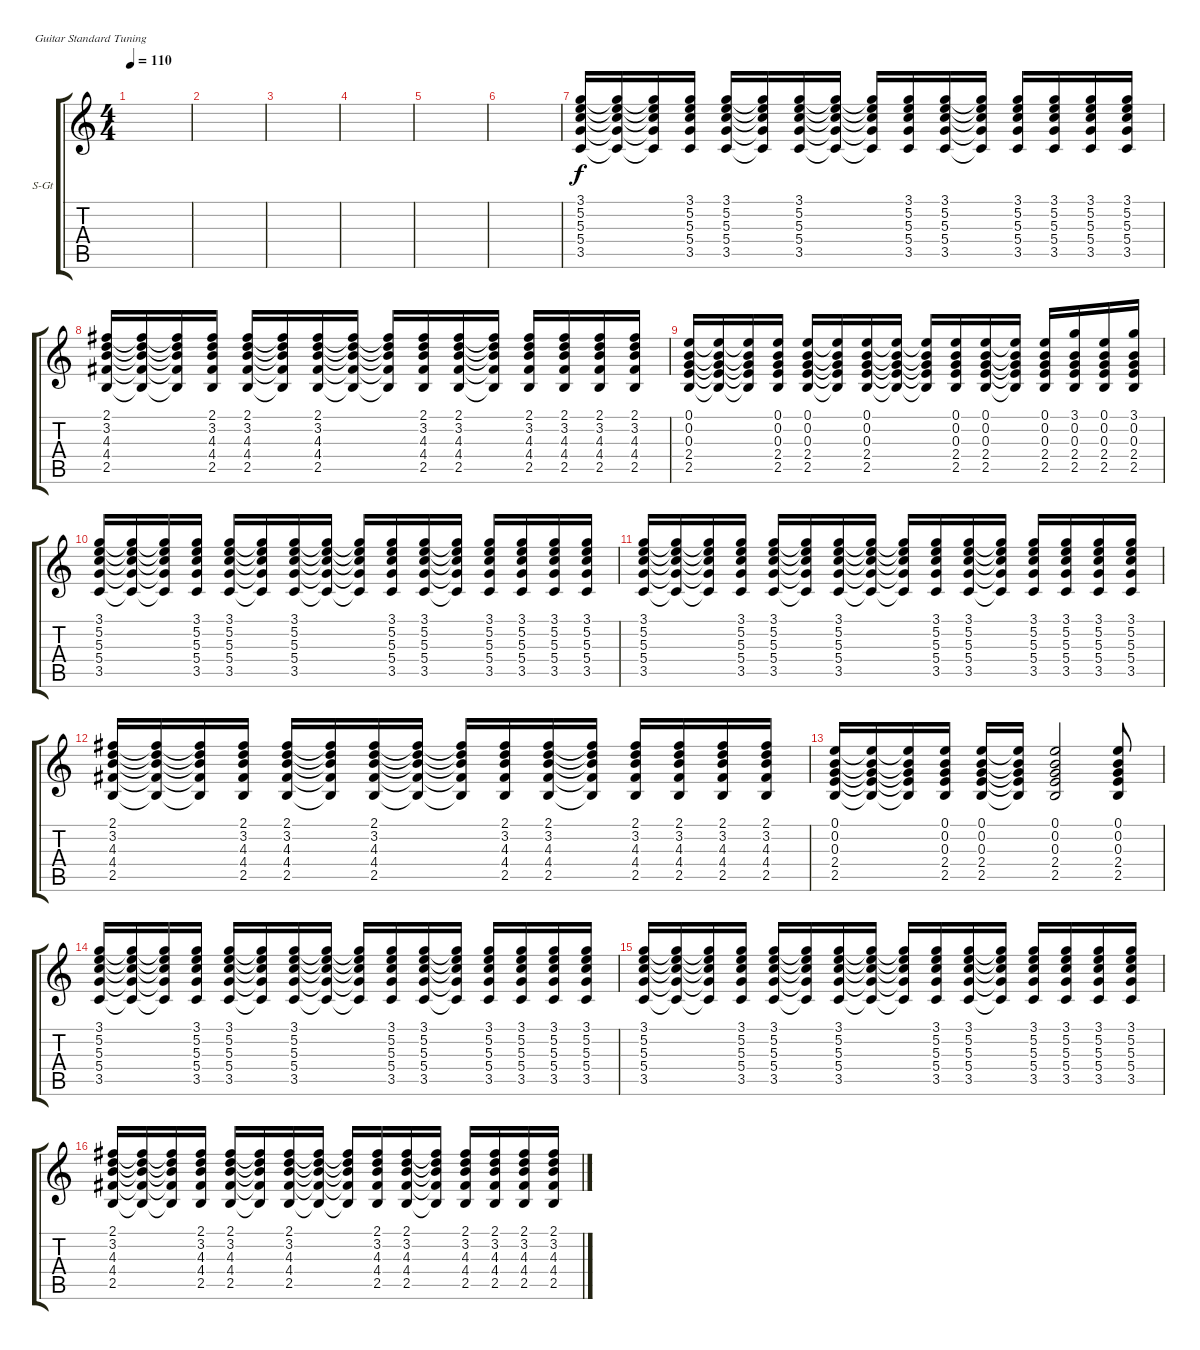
\defaultSystemsLayout 4
\bracketExtendMode groupsimilarinstruments
\firstSystemTrackNameOrientation horizontal
\otherSystemsTrackNameOrientation horizontal
\track ("Steel Guitar" "S-Gt") {instrument acousticguitarsteel}
\staff {score tabs}
\tuning (E4 B3 G3 D3 A2 E2)
\ts (4 4)
\tempo 110
\clef g2
\ks c
|
|
|
|
|
|
(3.5 5.4 5.3 5.2 3.1).16 (3.5{t} 5.4{t} 5.3{t} 5.2{t} 3.1{t}).16 (3.5{t} 5.4{t} 5.3{t} 5.2{t} 3.1{t}).16 (3.5 5.4 5.3 5.2 3.1).16 (3.5 5.4 5.3 5.2 3.1).16 (3.5{t} 5.4{t} 5.3{t} 5.2{t} 3.1{t}).16 (3.5 5.4 5.3 5.2 3.1).16 (3.5{t} 5.4{t} 5.3{t} 5.2{t} 3.1{t}).16 (3.5{t} 5.4{t} 5.3{t} 5.2{t} 3.1{t}).16 (3.5 5.4 5.3 5.2 3.1).16 (3.5 5.4 5.3 5.2 3.1).16 (3.5{t} 5.4{t} 5.3{t} 5.2{t} 3.1{t}).16 (3.5 5.4 5.3 5.2 3.1).16 (3.5 5.4 5.3 5.2 3.1).16 (3.5 5.4 5.3 5.2 3.1).16 (3.5 5.4 5.3 5.2 3.1).16 |
(2.5 4.4 4.3 3.2 2.1).16 (2.5{t} 4.4{t} 4.3{t} 3.2{t} 2.1{t}).16 (2.5{t} 4.4{t} 4.3{t} 3.2{t} 2.1{t}).16 (2.5 4.4 4.3 3.2 2.1).16 (2.5 4.4 4.3 3.2 2.1).16 (2.5{t} 4.4{t} 4.3{t} 3.2{t} 2.1{t}).16 (2.5 4.4 4.3 3.2 2.1).16 (2.5{t} 4.4{t} 4.3{t} 3.2{t} 2.1{t}).16 (2.5{t} 4.4{t} 4.3{t} 3.2{t} 2.1{t}).16 (2.5 4.4 4.3 3.2 2.1).16 (4.4 4.3 3.2 2.1 2.5).16 (2.5{t} 4.4{t} 4.3{t} 3.2{t} 2.1{t}).16 (2.5 4.4 4.3 3.2 2.1).16 (2.5 4.4 4.3 3.2 2.1).16 (2.5 4.4 4.3 3.2 2.1).16 (2.5 4.4 4.3 3.2 2.1).16 |
(2.5 2.4 0.3 0.2 0.1).16 (2.5{t} 2.4{t} 0.3{t} 0.2{t} 0.1{t}).16 (2.5{t} 2.4{t} 0.3{t} 0.2{t} 0.1{t}).16 (2.5 2.4 0.3 0.2 0.1).16 (2.5 2.4 0.3 0.2 0.1).16 (2.5{t} 2.4{t} 0.3{t} 0.2{t} 0.1{t}).16 (2.5 2.4 0.3 0.2 0.1).16 (2.5{t} 2.4{t} 0.3{t} 0.2{t} 0.1{t}).16 (2.5{t} 2.4{t} 0.3{t} 0.2{t} 0.1{t}).16 (2.5 2.4 0.3 0.2 0.1).16 (2.4 0.3 0.2 0.1 2.5).16 (2.5{t} 2.4{t} 0.3{t} 0.2{t} 0.1{t}).16 (2.5 2.4 0.3 0.2 0.1).16 (2.5 2.4 0.3 0.2 3.1).16 (2.5 2.4 0.3 0.2 0.1).16 (2.5 2.4 0.3 0.2 3.1).16 |
(3.5 5.4 5.3 5.2 3.1).16 (3.5{t} 5.4{t} 5.3{t} 5.2{t} 3.1{t}).16 (3.5{t} 5.4{t} 5.3{t} 5.2{t} 3.1{t}).16 (3.5 5.4 5.3 5.2 3.1).16 (3.5 5.4 5.3 5.2 3.1).16 (3.5{t} 5.4{t} 5.3{t} 5.2{t} 3.1{t}).16 (3.5 5.4 5.3 5.2 3.1).16 (3.5{t} 5.4{t} 5.3{t} 5.2{t} 3.1{t}).16 (3.5{t} 5.4{t} 5.3{t} 5.2{t} 3.1{t}).16 (3.5 5.4 5.3 5.2 3.1).16 (3.5 5.4 5.3 5.2 3.1).16 (3.5{t} 5.4{t} 5.3{t} 5.2{t} 3.1{t}).16 (3.5 5.4 5.3 5.2 3.1).16 (3.5 5.4 5.3 5.2 3.1).16 (3.5 5.4 5.3 5.2 3.1).16 (3.5 5.4 5.3 5.2 3.1).16 |
(3.5 5.4 5.3 5.2 3.1).16 (3.5{t} 5.4{t} 5.3{t} 5.2{t} 3.1{t}).16 (3.5{t} 5.4{t} 5.3{t} 5.2{t} 3.1{t}).16 (3.5 5.4 5.3 5.2 3.1).16 (3.5 5.4 5.3 5.2 3.1).16 (3.5{t} 5.4{t} 5.3{t} 5.2{t} 3.1{t}).16 (3.5 5.4 5.3 5.2 3.1).16 (3.5{t} 5.4{t} 5.3{t} 5.2{t} 3.1{t}).16 (3.5{t} 5.4{t} 5.3{t} 5.2{t} 3.1{t}).16 (3.5 5.4 5.3 5.2 3.1).16 (3.5 5.4 5.3 5.2 3.1).16 (3.5{t} 5.4{t} 5.3{t} 5.2{t} 3.1{t}).16 (3.5 5.4 5.3 5.2 3.1).16 (3.5 5.4 5.3 5.2 3.1).16 (3.5 5.4 5.3 5.2 3.1).16 (3.5 5.4 5.3 5.2 3.1).16 |
(2.5 4.4 4.3 3.2 2.1).16 (2.5{t} 4.4{t} 4.3{t} 3.2{t} 2.1{t}).16 (2.5{t} 4.4{t} 4.3{t} 3.2{t} 2.1{t}).16 (2.5 4.4 4.3 3.2 2.1).16 (2.5 4.4 4.3 3.2 2.1).16 (2.5{t} 4.4{t} 4.3{t} 3.2{t} 2.1{t}).16 (2.5 4.4 4.3 3.2 2.1).16 (2.5{t} 4.4{t} 4.3{t} 3.2{t} 2.1{t}).16 (2.5{t} 4.4{t} 4.3{t} 3.2{t} 2.1{t}).16 (2.5 4.4 4.3 3.2 2.1).16 (4.4 4.3 3.2 2.1 2.5).16 (2.5{t} 4.4{t} 4.3{t} 3.2{t} 2.1{t}).16 (2.5 4.4 4.3 3.2 2.1).16 (2.5 4.4 4.3 3.2 2.1).16 (2.5 4.4 4.3 3.2 2.1).16 (2.5 4.4 4.3 3.2 2.1).16 |
(2.5 2.4 0.3 0.2 0.1).16 (2.5{t} 2.4{t} 0.3{t} 0.2{t} 0.1{t}).16 (2.5{t} 2.4{t} 0.3{t} 0.2{t} 0.1{t}).16 (2.5 2.4 0.3 0.2 0.1).16 (2.5 2.4 0.3 0.2 0.1).16 (2.5{t} 2.4{t} 0.3{t} 0.2{t} 0.1{t}).16 (2.5 2.4 0.3 0.2 0.1).2 (2.5 2.4 0.3 0.2 0.1).8 |
(3.5 5.4 5.3 5.2 3.1).16 (3.5{t} 5.4{t} 5.3{t} 5.2{t} 3.1{t}).16 (3.5{t} 5.4{t} 5.3{t} 5.2{t} 3.1{t}).16 (3.5 5.4 5.3 5.2 3.1).16 (3.5 5.4 5.3 5.2 3.1).16 (3.5{t} 5.4{t} 5.3{t} 5.2{t} 3.1{t}).16 (3.5 5.4 5.3 5.2 3.1).16 (3.5{t} 5.4{t} 5.3{t} 5.2{t} 3.1{t}).16 (3.5{t} 5.4{t} 5.3{t} 5.2{t} 3.1{t}).16 (3.5 5.4 5.3 5.2 3.1).16 (3.5 5.4 5.3 5.2 3.1).16 (3.5{t} 5.4{t} 5.3{t} 5.2{t} 3.1{t}).16 (3.5 5.4 5.3 5.2 3.1).16 (3.5 5.4 5.3 5.2 3.1).16 (3.5 5.4 5.3 5.2 3.1).16 (3.5 5.4 5.3 5.2 3.1).16 |
(3.5 5.4 5.3 5.2 3.1).16 (3.5{t} 5.4{t} 5.3{t} 5.2{t} 3.1{t}).16 (3.5{t} 5.4{t} 5.3{t} 5.2{t} 3.1{t}).16 (3.5 5.4 5.3 5.2 3.1).16 (3.5 5.4 5.3 5.2 3.1).16 (3.5{t} 5.4{t} 5.3{t} 5.2{t} 3.1{t}).16 (3.5 5.4 5.3 5.2 3.1).16 (3.5{t} 5.4{t} 5.3{t} 5.2{t} 3.1{t}).16 (3.5{t} 5.4{t} 5.3{t} 5.2{t} 3.1{t}).16 (3.5 5.4 5.3 5.2 3.1).16 (3.5 5.4 5.3 5.2 3.1).16 (3.5{t} 5.4{t} 5.3{t} 5.2{t} 3.1{t}).16 (3.5 5.4 5.3 5.2 3.1).16 (3.5 5.4 5.3 5.2 3.1).16 (3.5 5.4 5.3 5.2 3.1).16 (3.5 5.4 5.3 5.2 3.1).16 |
(2.5 4.4 4.3 3.2 2.1).16 (2.5{t} 4.4{t} 4.3{t} 3.2{t} 2.1{t}).16 (2.5{t} 4.4{t} 4.3{t} 3.2{t} 2.1{t}).16 (2.5 4.4 4.3 3.2 2.1).16 (2.5 4.4 4.3 3.2 2.1).16 (2.5{t} 4.4{t} 4.3{t} 3.2{t} 2.1{t}).16 (2.5 4.4 4.3 3.2 2.1).16 (2.5{t} 4.4{t} 4.3{t} 3.2{t} 2.1{t}).16 (2.5{t} 4.4{t} 4.3{t} 3.2{t} 2.1{t}).16 (2.5 4.4 4.3 3.2 2.1).16 (4.4 4.3 3.2 2.1 2.5).16 (2.5{t} 4.4{t} 4.3{t} 3.2{t} 2.1{t}).16 (2.5 4.4 4.3 3.2 2.1).16 (2.5 4.4 4.3 3.2 2.1).16 (2.5 4.4 4.3 3.2 2.1).16 (2.5 4.4 4.3 3.2 2.1).16
